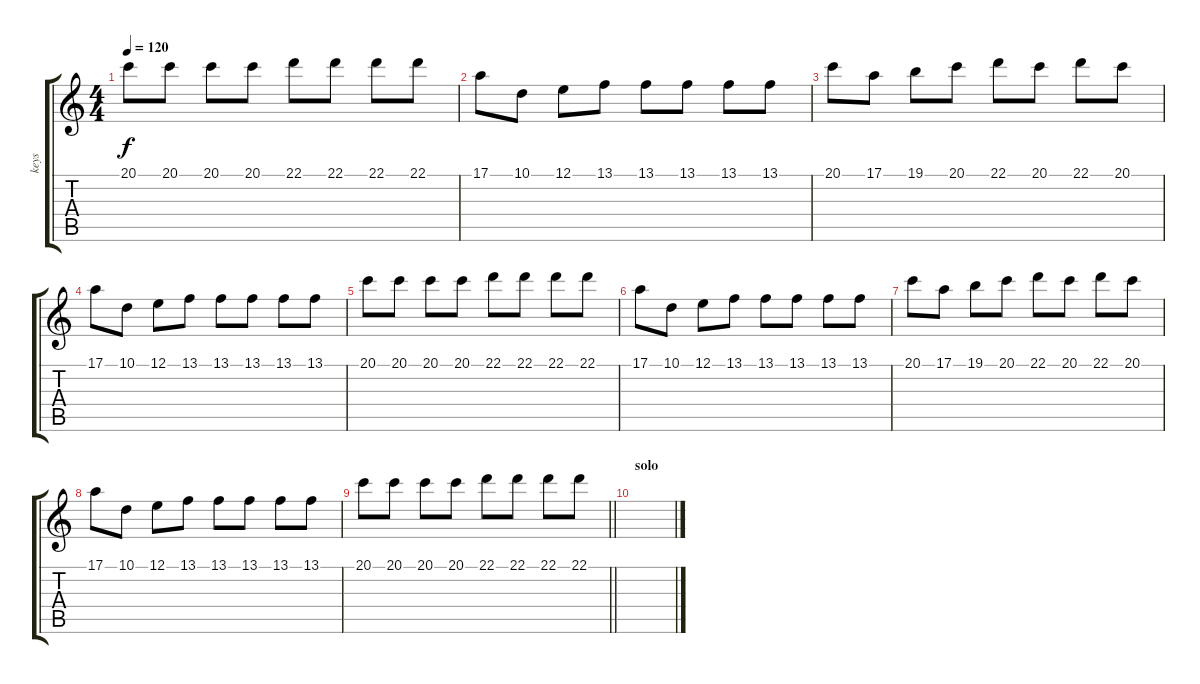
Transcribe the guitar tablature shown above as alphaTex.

\track ("keys" "keys") {instrument electricgrandpiano}
\staff {score tabs}
\tuning (E4 B3 G3 D3 A2 D2) {hide}
\ts (4 4)
\tempo 120
\clef g2
\ks c
20.1.8{dy f} 20.1.8 20.1.8 20.1.8 22.1.8 22.1.8 22.1.8 22.1.8 |
17.1.8 10.1.8 12.1.8 13.1.8 13.1.8 13.1.8 13.1.8 13.1.8 |
20.1.8 17.1.8 19.1.8 20.1.8 22.1.8 20.1.8 22.1.8 20.1.8 |
17.1.8 10.1.8 12.1.8 13.1.8 13.1.8 13.1.8 13.1.8 13.1.8 |
20.1.8 20.1.8 20.1.8 20.1.8 22.1.8 22.1.8 22.1.8 22.1.8 |
17.1.8 10.1.8 12.1.8 13.1.8 13.1.8 13.1.8 13.1.8 13.1.8 |
20.1.8 17.1.8 19.1.8 20.1.8 22.1.8 20.1.8 22.1.8 20.1.8 |
17.1.8 10.1.8 12.1.8 13.1.8 13.1.8 13.1.8 13.1.8 13.1.8 |
\barLineRight lightlight
20.1.8 20.1.8 20.1.8 20.1.8 22.1.8 22.1.8 22.1.8 22.1.8 |
\section ("" "solo")
